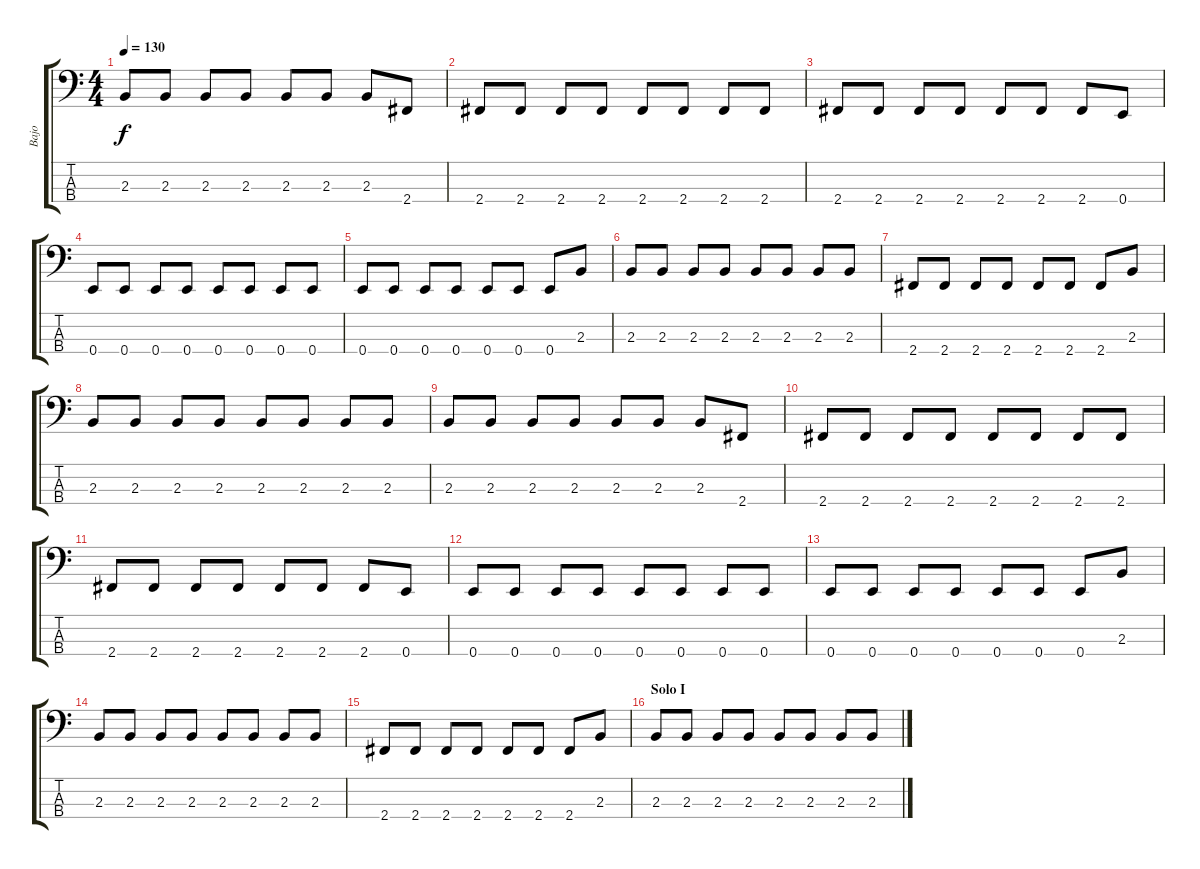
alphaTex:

\track ("Bajo" "Bajo") {instrument electricbasspick}
\staff {score tabs}
\tuning (G2 D2 A1 E1) {hide}
\ts (4 4)
\tempo 130
\clef f4
\ks c
2.3.8{dy f} 2.3.8 2.3.8 2.3.8 2.3.8 2.3.8 2.3.8 2.4.8 |
2.4.8 2.4.8 2.4.8 2.4.8 2.4.8 2.4.8 2.4.8 2.4.8 |
2.4.8 2.4.8 2.4.8 2.4.8 2.4.8 2.4.8 2.4.8 0.4.8 |
0.4.8 0.4.8 0.4.8 0.4.8 0.4.8 0.4.8 0.4.8 0.4.8 |
0.4.8 0.4.8 0.4.8 0.4.8 0.4.8 0.4.8 0.4.8 2.3.8 |
2.3.8 2.3.8 2.3.8 2.3.8 2.3.8 2.3.8 2.3.8 2.3.8 |
2.4.8 2.4.8 2.4.8 2.4.8 2.4.8 2.4.8 2.4.8 2.3.8 |
2.3.8 2.3.8 2.3.8 2.3.8 2.3.8 2.3.8 2.3.8 2.3.8 |
2.3.8 2.3.8 2.3.8 2.3.8 2.3.8 2.3.8 2.3.8 2.4.8 |
2.4.8 2.4.8 2.4.8 2.4.8 2.4.8 2.4.8 2.4.8 2.4.8 |
2.4.8 2.4.8 2.4.8 2.4.8 2.4.8 2.4.8 2.4.8 0.4.8 |
0.4.8 0.4.8 0.4.8 0.4.8 0.4.8 0.4.8 0.4.8 0.4.8 |
0.4.8 0.4.8 0.4.8 0.4.8 0.4.8 0.4.8 0.4.8 2.3.8 |
2.3.8 2.3.8 2.3.8 2.3.8 2.3.8 2.3.8 2.3.8 2.3.8 |
2.4.8 2.4.8 2.4.8 2.4.8 2.4.8 2.4.8 2.4.8 2.3.8 |
\section ("" "Solo I")
2.3.8 2.3.8 2.3.8 2.3.8 2.3.8 2.3.8 2.3.8 2.3.8
